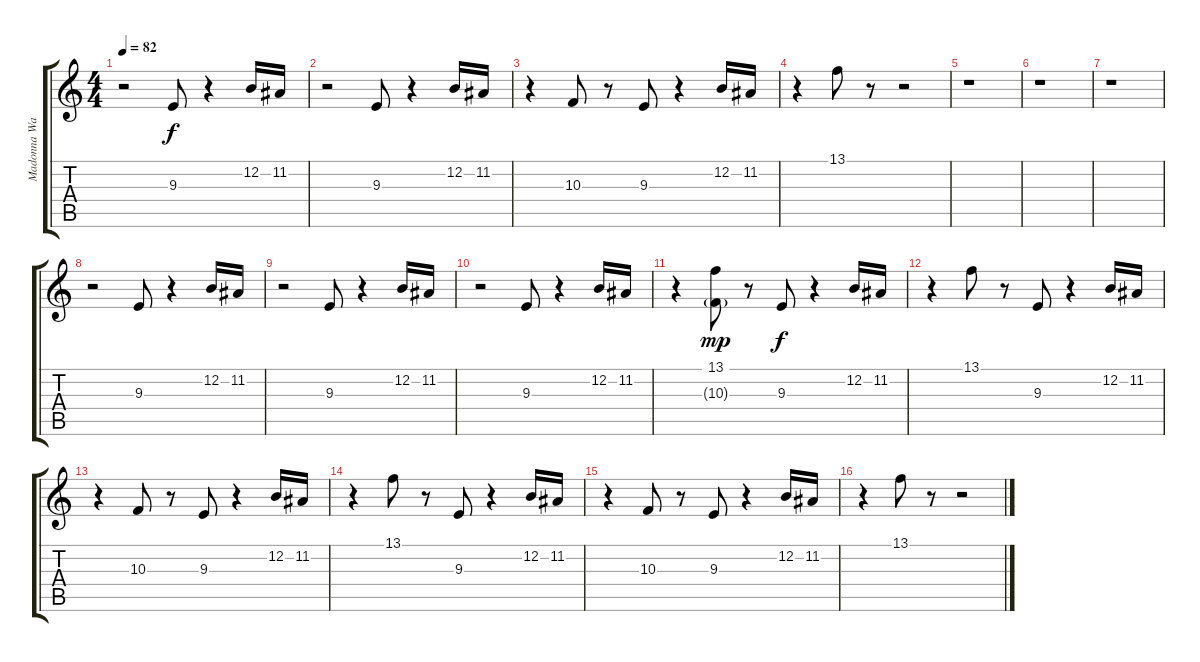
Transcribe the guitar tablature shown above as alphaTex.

\track ("Madonna Wayne Gacy" "Madonna Wa") {instrument fx5brightness}
\staff {score tabs}
\tuning (E4 B3 G3 D3 A2 E2) {hide}
\ts (4 4)
\tempo 82
\clef g2
\ks c
r.2{dy f} 9.3.8 r.4 12.2.16 11.2.16 |
r.2 9.3.8 r.4 12.2.16 11.2.16 |
r.4 10.3.8 r.8 9.3.8 r.4 12.2.16 11.2.16 |
r.4 13.1.8 r.8 r.2 |
r.1 |
r.1 |
r.1 |
r.2{instrument fx7echoes} 9.3.8 r.4 12.2.16 11.2.16 |
r.2 9.3.8 r.4 12.2.16 11.2.16 |
r.2 9.3.8 r.4 12.2.16 11.2.16 |
r.4 (13.1 10.3{g}).8{dy mp} r.8 9.3.8{dy f} r.4 12.2.16 11.2.16 |
r.4 13.1.8 r.8 9.3.8 r.4 12.2.16 11.2.16 |
r.4 10.3.8 r.8 9.3.8 r.4 12.2.16 11.2.16 |
r.4 13.1.8 r.8 9.3.8 r.4 12.2.16 11.2.16 |
r.4 10.3.8 r.8 9.3.8 r.4 12.2.16 11.2.16 |
r.4 13.1.8 r.8 r.2
